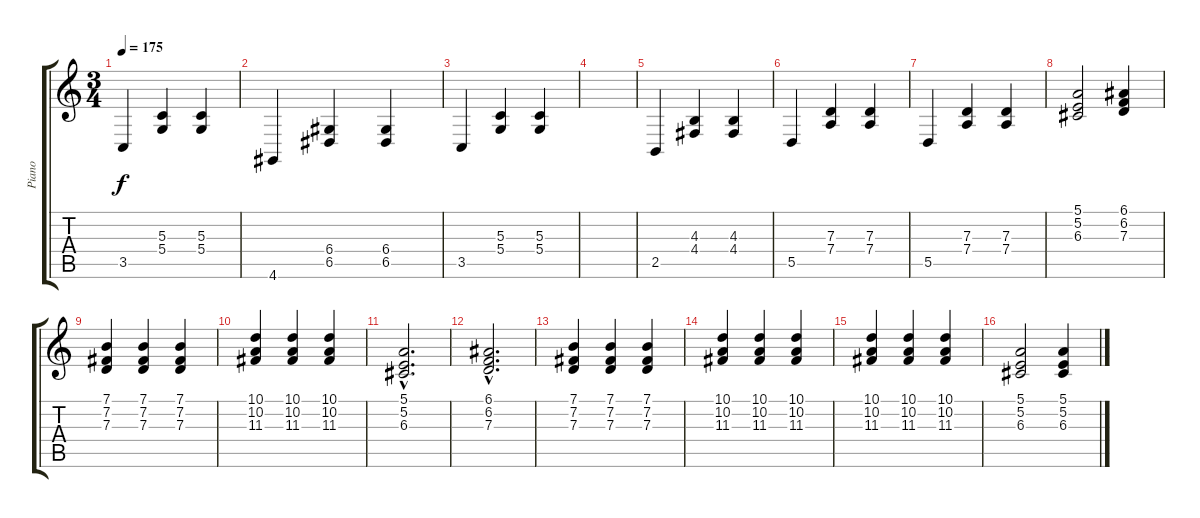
\track ("Piano" "Piano") {instrument acousticgrandpiano}
\staff {score tabs}
\tuning (E4 B3 G3 D3 A2 E2) {hide}
\ts (3 4)
\tempo 175
\clef g2
\ks c
3.5.4{dy f} (5.3 5.4).4 (5.3 5.4).4 |
4.6.4 (6.4 6.5).4 (6.4 6.5).4 |
3.5.4 (5.3 5.4).4 (5.3 5.4).4 |
|
2.5.4 (4.3 4.4).4 (4.3 4.4).4 |
5.5.4 (7.3 7.4).4 (7.3 7.4).4 |
5.5.4 (7.3 7.4).4 (7.3 7.4).4 |
(5.1 5.2 6.3).2 (6.1 6.2 7.3).4 |
(7.1 7.2 7.3).4 (7.1 7.2 7.3).4 (7.1 7.2 7.3).4 |
(10.1 10.2 11.3).4 (10.1 10.2 11.3).4 (10.1 10.2 11.3).4 |
(5.1{hac} 5.2{hac} 6.3{hac}).2{d} |
(6.1{hac} 6.2{hac} 7.3{hac}).2{d} |
(7.1 7.2 7.3).4 (7.1 7.2 7.3).4 (7.1 7.2 7.3).4 |
(10.1 10.2 11.3).4 (10.1 10.2 11.3).4 (10.1 10.2 11.3).4 |
(10.1 10.2 11.3).4 (10.1 10.2 11.3).4 (10.1 10.2 11.3).4 |
(5.1 5.2 6.3).2 (5.1 5.2 6.3).4
